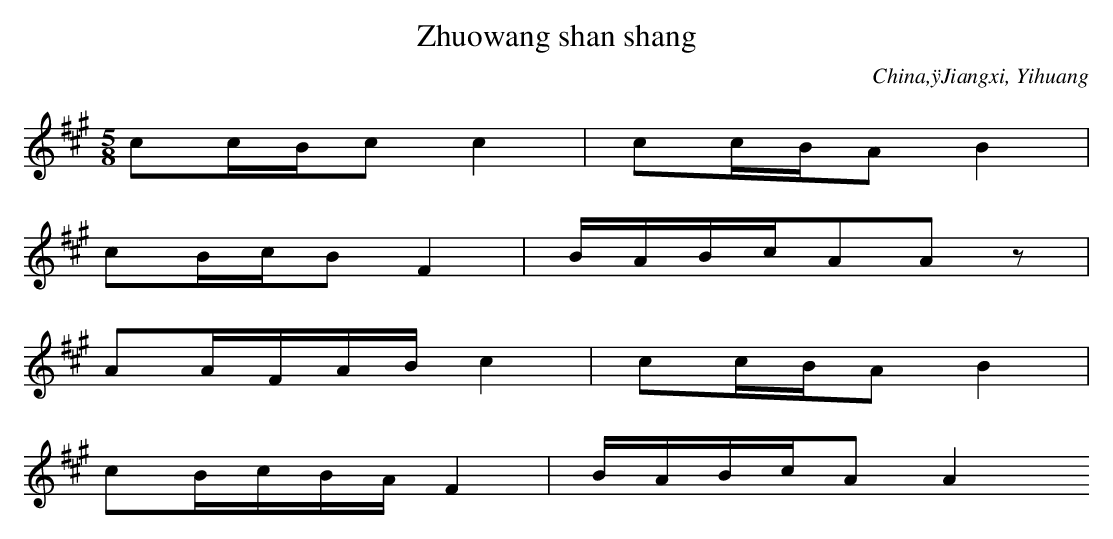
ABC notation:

X:1
T: Zhuowang shan shang
O: China,ÿJiangxi, Yihuang
M: 5/8
L: 1/16
K: A
c2cBc2c4 | c2cBA2B4 |
c2BcB2F4 | BABcA2A2z2 |
A2AFABc4 | c2cBA2B4 |
c2BcBAF4 | BABcA2A4
